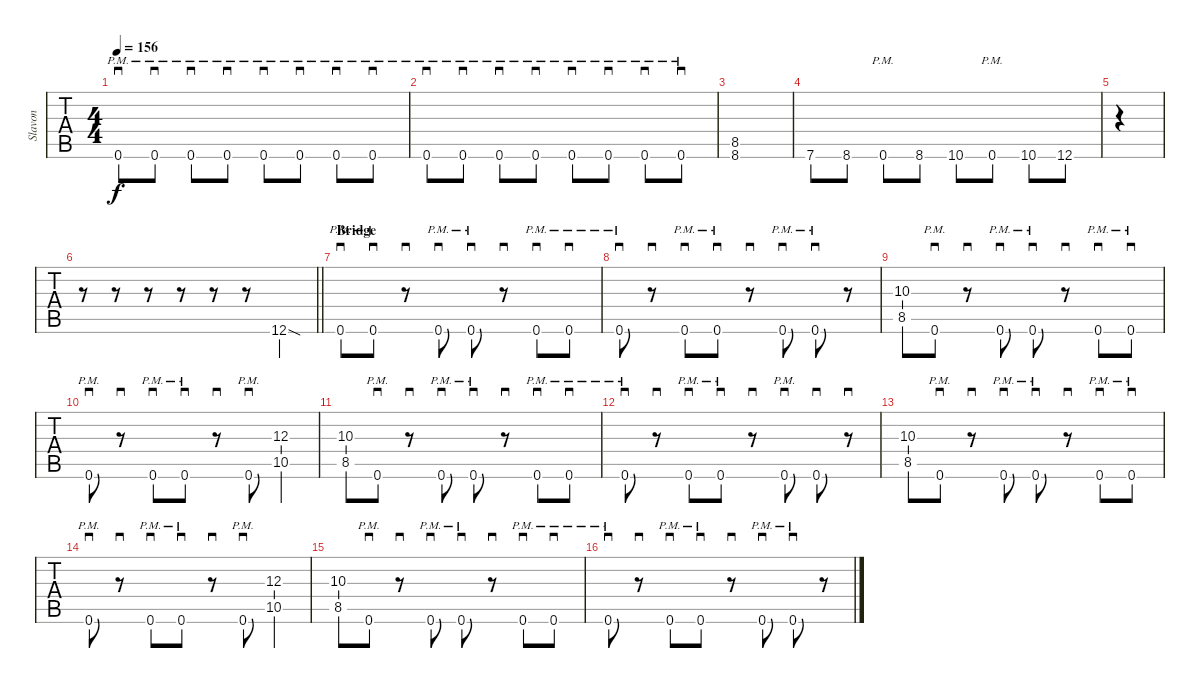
\track ("Slavon" "Slavon") {instrument distortionguitar}
\staff {tabs}
\tuning (Eb4 Bb3 Gb3 Db3 Ab2 Db2) {hide}
\ts (4 4)
\tempo 156
\clef g2
\ks c
0.6{pm}.8{sd dy f} 0.6{pm}.8{sd} 0.6{pm}.8{sd} 0.6{pm}.8{sd} 0.6{pm}.8{sd} 0.6{pm}.8{sd} 0.6{pm}.8{sd} 0.6{pm}.8{sd} |
0.6{pm}.8{sd} 0.6{pm}.8{sd} 0.6{pm}.8{sd} 0.6{pm}.8{sd} 0.6{pm}.8{sd} 0.6{pm}.8{sd} 0.6{pm}.8{sd} 0.6{pm}.8{sd} |
(8.5 8.6).1 |
7.6.8 8.6.8 0.6{pm}.8 8.6.8 10.6.8 0.6{pm}.8 10.6.8 12.6.8 |
|
\barLineRight lightlight
r.8 r.8 r.8 r.8 r.8 r.8 12.6{sod}.4 |
\section ("" "Bridge")
0.6{pm}.8{sd} 0.6{pm}.8{sd} r.8{sd} 0.6{pm}.8{sd} 0.6{pm}.8{sd} r.8{sd} 0.6{pm}.8{sd} 0.6{pm}.8{sd} |
0.6{pm}.8{sd} r.8{sd} 0.6{pm}.8{sd} 0.6{pm}.8{sd} r.8{sd} 0.6{pm}.8{sd} 0.6{pm}.8{sd} r.8 |
(10.3 8.5).8 0.6{pm}.8{sd} r.8{sd} 0.6{pm}.8{sd} 0.6{pm}.8{sd} r.8{sd} 0.6{pm}.8{sd} 0.6{pm}.8{sd} |
0.6{pm}.8{sd} r.8{sd} 0.6{pm}.8{sd} 0.6{pm}.8{sd} r.8{sd} 0.6{pm}.8{sd} (12.3 10.5).4 |
(10.3 8.5).8 0.6{pm}.8{sd} r.8{sd} 0.6{pm}.8{sd} 0.6{pm}.8{sd} r.8{sd} 0.6{pm}.8{sd} 0.6{pm}.8{sd} |
0.6{pm}.8{sd} r.8{sd} 0.6{pm}.8{sd} 0.6{pm}.8{sd} r.8{sd} 0.6{pm}.8{sd} 0.6.8{sd} r.8{sd} |
(10.3 8.5).8 0.6{pm}.8{sd} r.8{sd} 0.6{pm}.8{sd} 0.6{pm}.8{sd} r.8{sd} 0.6{pm}.8{sd} 0.6{pm}.8{sd} |
0.6{pm}.8{sd} r.8{sd} 0.6{pm}.8{sd} 0.6{pm}.8{sd} r.8{sd} 0.6{pm}.8{sd} (12.3 10.5).4 |
(10.3 8.5).8 0.6{pm}.8{sd} r.8{sd} 0.6{pm}.8{sd} 0.6{pm}.8{sd} r.8{sd} 0.6{pm}.8{sd} 0.6{pm}.8{sd} |
0.6{pm}.8{sd} r.8{sd} 0.6{pm}.8{sd} 0.6{pm}.8{sd} r.8{sd} 0.6{pm}.8{sd} 0.6{pm}.8{sd} r.8
